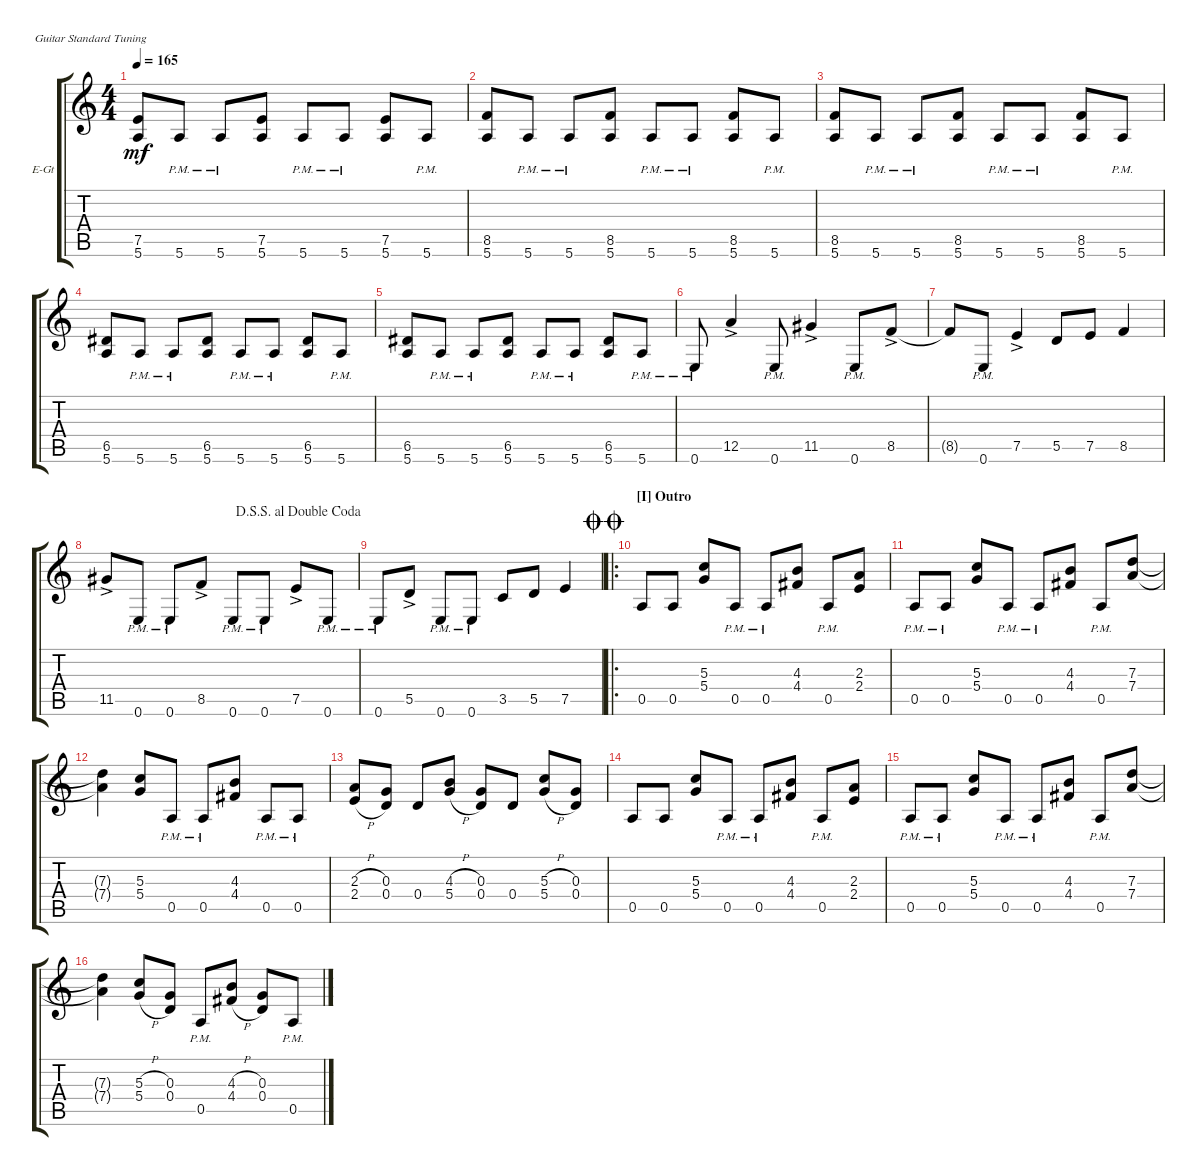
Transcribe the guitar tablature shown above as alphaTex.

\bracketExtendMode groupsimilarinstruments
\firstSystemTrackNameOrientation horizontal
\otherSystemsTrackNameOrientation horizontal
\track ("Gtr 2" "E-Gt") {instrument acousticgrandpiano}
\staff {score tabs}
\tuning (E4 B3 G3 D3 A2 E2)
\displaytranspose 12
\ts (4 4)
\tempo 165
\clef g2
\ks c
(7.5 5.6).8{dy mf} 5.6{pm}.8 5.6{pm}.8 (7.5 5.6).8 5.6{pm}.8 5.6{pm}.8 (7.5 5.6).8 5.6{pm}.8 |
(8.5 5.6).8 5.6{pm}.8 5.6{pm}.8 (8.5 5.6).8 5.6{pm}.8 5.6{pm}.8 (8.5 5.6).8 5.6{pm}.8 |
(8.5 5.6).8 5.6{pm}.8 5.6{pm}.8 (8.5 5.6).8 5.6{pm}.8 5.6{pm}.8 (8.5 5.6).8 5.6{pm}.8 |
(6.5 5.6).8 5.6{pm}.8 5.6{pm}.8 (6.5 5.6).8 5.6{pm}.8 5.6{pm}.8 (6.5 5.6).8 5.6{pm}.8 |
(6.5 5.6).8 5.6{pm}.8 5.6{pm}.8 (6.5 5.6).8 5.6{pm}.8 5.6{pm}.8 (6.5 5.6).8 5.6{pm}.8 |
0.6{pm}.8 12.5{ac}.4 0.6{pm}.8 11.5{ac}.4 0.6{pm}.8 8.5{ac}.8 |
8.5{t}.8 0.6{pm}.8 7.5{ac}.4 5.5.8 7.5.8 8.5.4 |
\jump dalsegnosegnoaldoublecoda
11.5{ac}.8 0.6{pm}.8 0.6{pm}.8 8.5{ac}.8 0.6{pm}.8 0.6{pm}.8 7.5{ac}.8 0.6{pm}.8 |
0.6{pm}.8 5.5{ac}.8 0.6{pm}.8 0.6{pm}.8 3.5.8 5.5.8 7.5.4 |
\ro
\section ("I" "Outro")
\jump doublecoda
0.5.8 0.5.8 (5.3 5.4).8 0.5{pm}.8 0.5{pm}.8 (4.3 4.4).8 0.5{pm}.8 (2.3 2.4).8 |
0.5{pm}.8 0.5{pm}.8 (5.3 5.4).8 0.5{pm}.8 0.5{pm}.8 (4.3 4.4).8 0.5{pm}.8 (7.3 7.4).8 |
(7.3{t} 7.4{t}).4 (5.3 5.4).8 0.5{pm}.8 0.5{pm}.8 (4.3 4.4).8 0.5{pm}.8 0.5{pm}.8 |
(2.3{h} 2.4{h}).8 (0.3 0.4).8 0.4.8 (4.3{h} 5.4{h}).8 (0.3 0.4).8 0.4.8 (5.3{h} 5.4{h}).8 (0.3 0.4).8 |
0.5.8 0.5.8 (5.3 5.4).8 0.5{pm}.8 0.5{pm}.8 (4.3 4.4).8 0.5{pm}.8 (2.3 2.4).8 |
0.5{pm}.8 0.5{pm}.8 (5.3 5.4).8 0.5{pm}.8 0.5{pm}.8 (4.3 4.4).8 0.5{pm}.8 (7.3 7.4).8 |
(7.3{t} 7.4{t}).4 (5.3{h} 5.4{h}).8 (0.3 0.4).8 0.5{pm}.8 (4.3{h} 4.4{h}).8 (0.3 0.4).8 0.5{pm}.8
